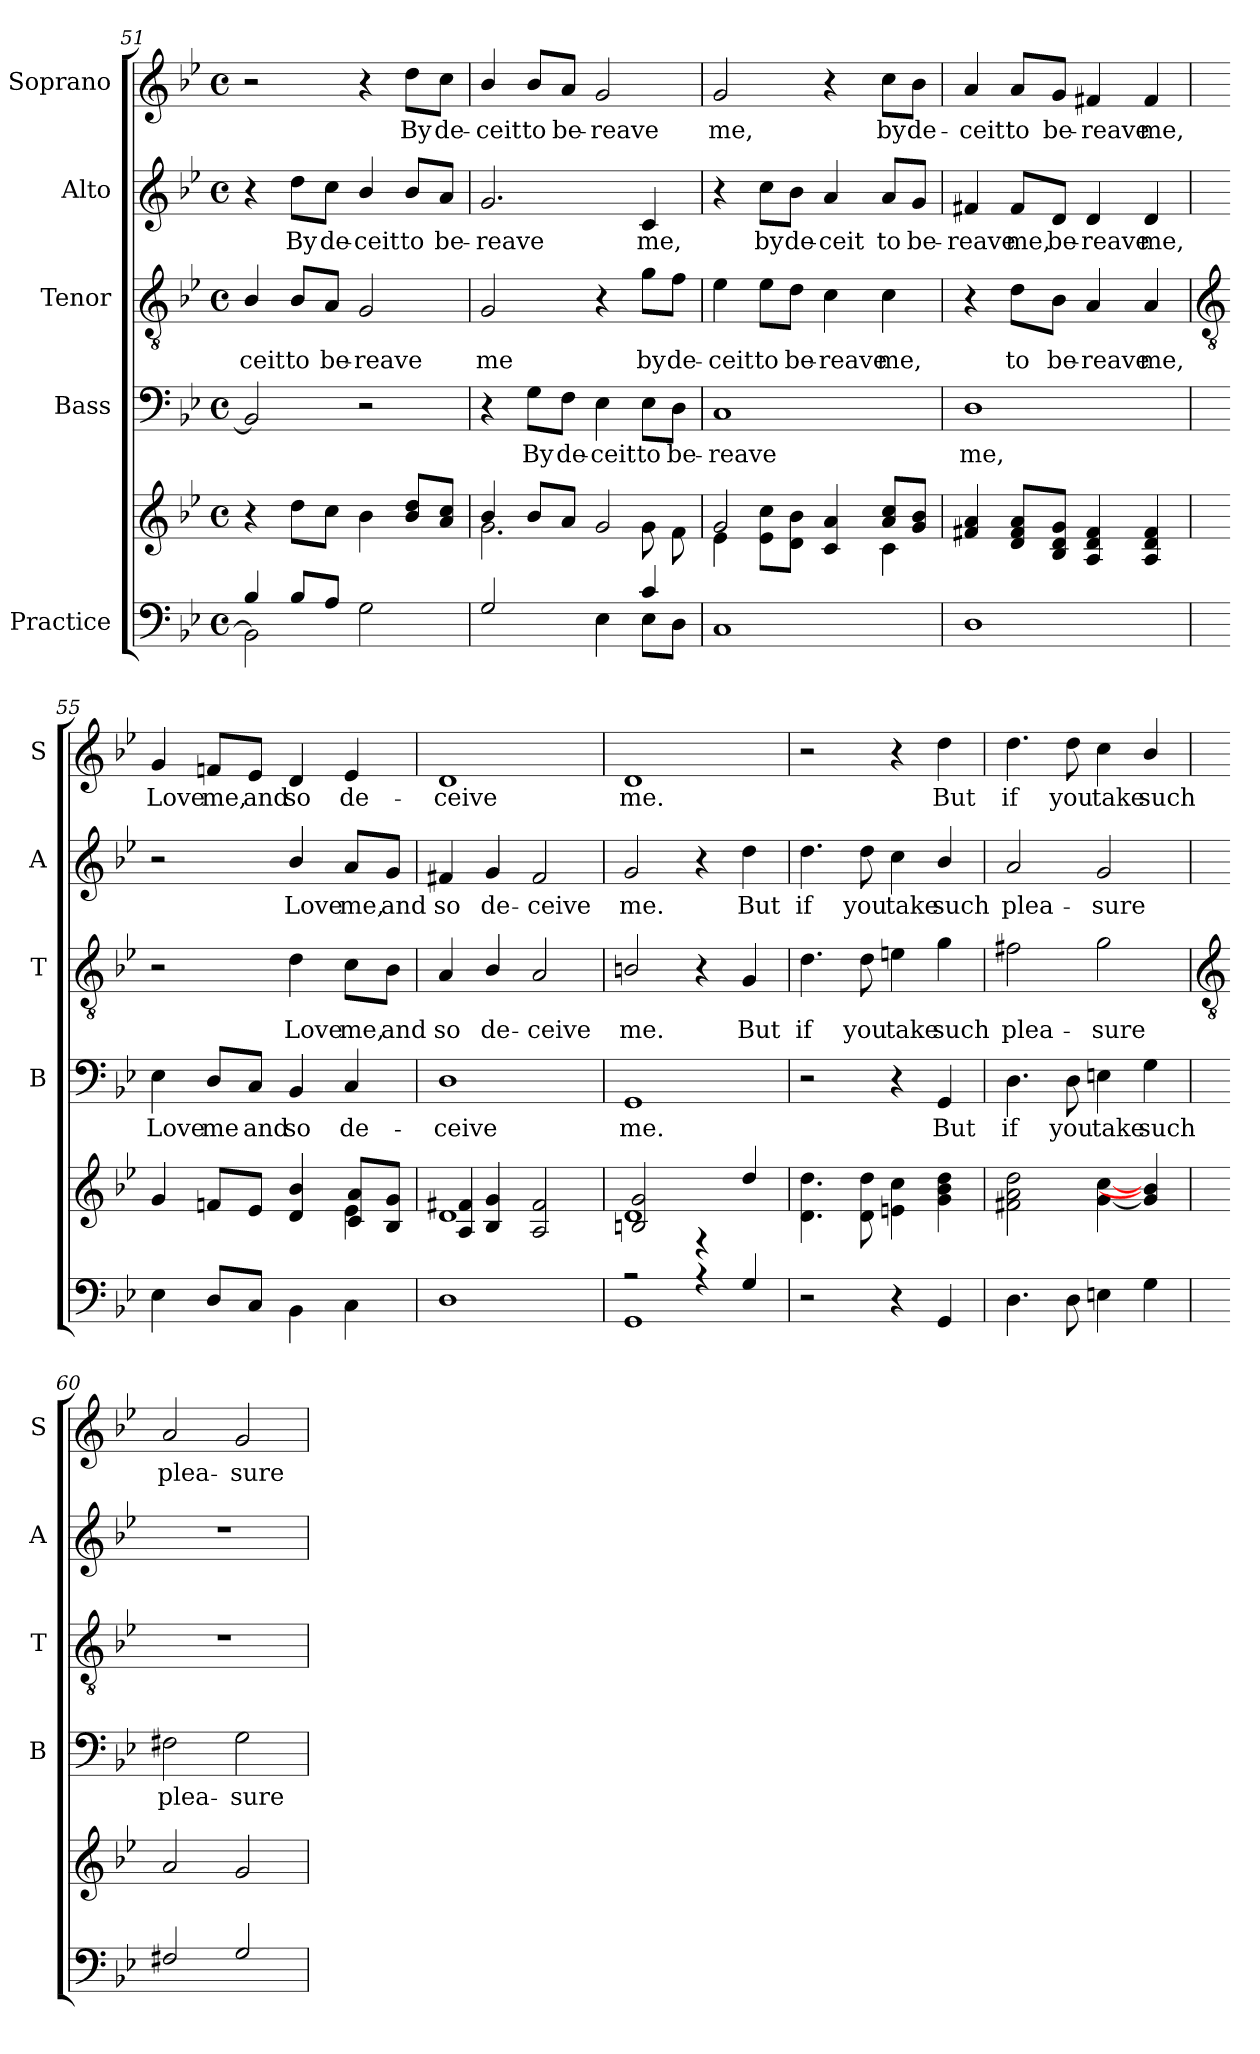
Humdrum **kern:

**kern	**kern	**kern	**text	**kern	**text	**kern	**text	**kern	**text
*part5	*part5	*part4	*part4	*part3	*part3	*part2	*part2	*part1	*part1
*staff6	*staff5	*staff4	*staff4	*staff3	*staff3	*staff2	*staff2	*staff1	*staff1
*I"Practice	*	*I"Bass	*	*I"Tenor	*	*I"Alto	*	*I"Soprano	*
*	*	*I'B	*	*I'T	*	*I'A	*	*I'S	*
!!LO:LB:g=z
*clefF4	*clefG2	*clefF4	*	*clefGv2	*	*clefG2	*	*clefG2	*
*k[b-e-]	*k[b-e-]	*k[b-e-]	*	*k[b-e-]	*	*k[b-e-]	*	*k[b-e-]	*
*B-:	*B-:	*B-:	*	*B-:	*	*B-:	*	*B-:	*
*M4/4	*M4/4	*M4/4	*	*M4/4	*	*M4/4	*	*M4/4	*
*met(c)	*met(c)	*met(c)	*	*met(c)	*	*met(c)	*	*met(c)	*
=51	=51	=51	=51	=51	=51	=51	=51	=51	=51
*^	*^	*	*	*	*	*	*	*	*
!	!	!	!	!	!	!	!LO:LY:b	!	!	!	!
4B-/	2BB-\]	2ryy	4r	2BB-]	.	4B-/	-ceit	4r	.	2r	.
!	!	!	!	!	!	!	!LO:LY:b	!	!LO:LY:b	!	!
8B-/L	.	.	8dd\L	.	.	8B-/L	to	8dd\L	By	.	.
!	!	!	!	!	!	!	!LO:LY:b	!	!LO:LY:b	!	!
8A/J	.	.	8cc\J	.	.	8A/J	be-	8cc\J	de-	.	.
!	!	!	!	!	!	!	!LO:LY:b	!	!LO:LY:b	!	!
2G	2ryy	4ryy	4b-\	2r	.	2G	-reave	4b-/	-ceit	4r	.
!	!	!	!	!	!	!	!	!	!LO:LY:b	!	!LO:LY:b
.	.	4ryy	8b-\ 8dd\L	.	.	.	.	8b-/L	to	8dd\L	By
!	!	!	!	!	!	!	!	!	!LO:LY:b	!	!LO:LY:b
.	.	.	8a/ 8cc/J	.	.	.	.	8a/J	be-	8cc\J	de-
=52	=52	=52	=52	=52	=52	=52	=52	=52	=52	=52	=52
*	*^	*	*^	*	*	*	*	*	*	*	*
!	!	!	!	!	!	!	!	!	!LO:LY:b	!	!LO:LY:b	!	!LO:LY:b
2.ryy	2G/	4ryy	4b-/	2.g\	2.ryy	4r	.	2G	me	2.g	-reave	4b-/	-ceit
!	!	!	!	!	!	!	!LO:LY:b	!	!	!	!	!	!LO:LY:b
.	.	8G\	8b-/L	.	.	8G\L	By	.	.	.	.	8b-/L	to
!	!	!	!	!	!	!	!LO:LY:b	!	!	!	!	!	!LO:LY:b
.	.	8F\J	8a/J	.	.	8F\J	de-	.	.	.	.	8a/J	be-
!	!	!	!	!	!	!	!LO:LY:b	!	!	!	!	!	!LO:LY:b
.	4ryy	4E-\	2g	.	.	4E-	-ceit	4r	.	.	.	2g	-reave
!	!	!	!	!	!	!	!LO:LY:b	!	!LO:LY:b	!	!LO:LY:b	!	!
4c/	4ryy	8E-\L	.	4ryy	8g\L	8E-\L	to	8g\L	by	4c	me,	.	.
!	!	!	!	!	!	!	!LO:LY:b	!	!LO:LY:b	!	!	!	!
.	.	8D\J	.	.	8f\	8D\J	be-	8f\J	de-	.	.	.	.
=53	=53	=53	=53	=53	=53	=53	=53	=53	=53	=53	=53	=53	=53
!	!	!	!	!	!	!	!LO:LY:b	!	!LO:LY:b	!	!	!	!LO:LY:b
*	*v	*v	*	*	*	*	*	*	*	*	*	*	*
4ryy	1C\	2g/	4ryy	4e-\	1C	-reave	4e-	-ceit	4r	.	2g	me,
!	!	!	!	!	!	!	!	!LO:LY:b	!	!LO:LY:b	!	!
2.ryy	.	.	8e-\ 8cc\L	2.ryy	.	.	8e-\L	to	8cc\L	by	.	.
!	!	!	!	!	!	!	!	!LO:LY:b	!	!LO:LY:b	!	!
.	.	.	8d\ 8b-\J	.	.	.	8d\J	be-	8b-\J	de-	.	.
!	!	!	!	!	!	!	!	!LO:LY:b	!	!LO:LY:b	!	!
.	.	4ryy	4c/ 4a/	.	.	.	4c	-reave	4a/	-ceit	4r	.
!	!	!	!	!	!	!	!	!LO:LY:b	!	!LO:LY:b	!	!LO:LY:b
.	.	8a/ 8cc/L	4c\	.	.	.	4c	me,	8a/L	to	8cc\L	by
!	!	!	!	!	!	!	!	!	!	!LO:LY:b	!	!LO:LY:b
.	.	8g/ 8b-/J	.	.	.	.	.	.	8g/J	be-	8b-\J	de-
*	*	*	*v	*v	*	*	*	*	*	*	*	*
=54	=54	=54	=54	=54	=54	=54	=54	=54	=54	=54	=54
!	!	!	!	!	!LO:LY:b	!	!	!	!LO:LY:b	!	!LO:LY:b
1ryy	1D\	4f#X/ 4a/	1ryy	1D	me,	4r	.	4f#X	-reave	4a/	-ceit
!	!	!	!	!	!	!	!LO:LY:b	!	!LO:LY:b	!	!LO:LY:b
.	.	8d 8f# 8aL	.	.	.	8d\L	to	8f#/L	me,	8a/L	to
!	!	!	!	!	!	!	!LO:LY:b	!	!LO:LY:b	!	!LO:LY:b
.	.	8B- 8d 8gJ	.	.	.	8B-\J	be-	8d/J	be-	8g/J	be-
!	!	!	!	!	!	!	!LO:LY:b	!	!LO:LY:b	!	!LO:LY:b
.	.	4A 4d 4f#	.	.	.	4A	-reave	4d	-reave	4f#X	-reave
!	!	!	!	!	!	!	!LO:LY:b	!	!LO:LY:b	!	!LO:LY:b
.	.	4A 4d 4f#	.	.	.	4A	me,	4d	me,	4f#	me,
!!LO:LB:g=z
=55	=55	=55	=55	=55	=55	=55	=55	=55	=55	=55	=55
*	*	*	*	*	*	*clefGv2	*	*	*	*	*
!	!	!	!	!	!LO:LY:b	!	!	!	!	!	!LO:LY:b
1ryy	4E-	4g	2.ryy	4E-	Love	2r	.	2r	.	4g	Love
!	!	!	!	!	!LO:LY:b	!	!	!	!	!	!LO:LY:b
.	8D/L	8fnL	.	8D/L	me	.	.	.	.	8fn/L	me,
!	!	!	!	!	!LO:LY:b	!	!	!	!	!	!LO:LY:b
.	8CJ	8e-J	.	8C/J	and	.	.	.	.	8e-/J	and
!	!	!	!	!	!LO:LY:b	!	!LO:LY:b	!	!LO:LY:b	!	!LO:LY:b
.	4BB-	4d 4b-	.	4BB-	so	4d	Love	4b-/	Love	4d	so
!	!	!	!	!	!LO:LY:b	!	!LO:LY:b	!	!LO:LY:b	!	!LO:LY:b
.	4C	4e-\	8c/ 8a/L	4C	de-	8c\L	me,	8a/L	me,	4e-	de-
!	!	!	!	!	!	!	!LO:LY:b	!	!LO:LY:b	!	!
.	.	.	8B-/ 8g/J	.	.	8B-\J	and	8g/J	and	.	.
=56	=56	=56	=56	=56	=56	=56	=56	=56	=56	=56	=56
!	!	!	!	!	!LO:LY:b	!	!LO:LY:b	!	!LO:LY:b	!	!LO:LY:b
1ryy	1D	1d	4A/ 4f#X/	1D	-ceive	4A	so	4f#X	so	1d	-ceive
!	!	!	!	!	!	!	!LO:LY:b	!	!LO:LY:b	!	!
.	.	.	4B-/ 4g/	.	.	4B-/	de-	4g	de-	.	.
!	!	!	!	!	!	!	!LO:LY:b	!	!LO:LY:b	!	!
.	.	.	2A/ 2f#/	.	.	2A	-ceive	2f#	-ceive	.	.
=57	=57	=57	=57	=57	=57	=57	=57	=57	=57	=57	=57
!	!	!	!	!	!LO:LY:b	!	!LO:LY:b	!	!LO:LY:b	!	!LO:LY:b
2r	1GG	1d	2Bn/ 2g/	1GG	me.	2Bn/	me.	2g	me.	1d	me.
4r	.	.	4r	.	.	4r	.	4r	.	.	.
!	!	!	!	!	!	!	!LO:LY:b	!	!LO:LY:b	!	!
4G/	.	.	4dd/	.	.	4G	But	4dd	But	.	.
*v	*v	*	*	*	*	*	*	*	*	*	*
=58	=58	=58	=58	=58	=58	=58	=58	=58	=58	=58
!	!	!	!	!	!	!LO:LY:b	!	!LO:LY:b	!	!
2r	1ryy	4.d\ 4.dd\	2r	.	4.d	if	4.dd	if	2r	.
!	!	!	!	!	!	!LO:LY:b	!	!LO:LY:b	!	!
.	.	8d\ 8dd\	.	.	8d	you	8dd	you	.	.
!	!	!	!	!	!	!LO:LY:b	!	!LO:LY:b	!	!
4r	.	4en\ 4cc\	4r	.	4en	take	4cc	take	4r	.
!	!	!	!	!LO:LY:b	!	!LO:LY:b	!	!LO:LY:b	!	!LO:LY:b
4GG	.	4g\ 4b-\ 4dd\	4GG	But	4g	such	4b-/	such	4dd	But
=59	=59	=59	=59	=59	=59	=59	=59	=59	=59	=59
!	!	!	!	!LO:LY:b	!	!LO:LY:b	!	!LO:LY:b	!	!LO:LY:b
4.D	1ryy	2f#X\ 2a\ 2dd\	4.D	if	2f#X	plea-	2a/	plea-	4.dd	if
!	!	!	!	!LO:LY:b	!	!	!	!	!	!LO:LY:b
8D	.	.	8D	you	.	.	.	.	8dd	you
!	!	!	!	!LO:LY:b	!	!LO:LY:b	!	!LO:LY:b	!	!LO:LY:b
4En	.	[4g\ [4cc\	4En	take	2g	-sure	2g	-sure	4cc	take
!	!	!	!	!LO:LY:b	!	!	!	!	!	!LO:LY:b
4G	.	4g/] 4b-/]	4G	such	.	.	.	.	4b-/	such
!!LO:LB:g=z
=60	=60	=60	=60	=60	=60	=60	=60	=60	=60	=60
*	*	*	*	*	*clefGv2	*	*	*	*	*
*^	*	*	*	*	*	*	*	*	*	*
!	!	!	!	!	!LO:LY:b	!	!	!	!	!	!LO:LY:b
2F#X	1ryy	1ryy	2a/	2F#X	plea-	1r	.	1r	.	2a/	plea-
!	!	!	!	!	!LO:LY:b	!	!	!	!	!	!LO:LY:b
2G	.	.	2g/	2G	-sure	.	.	.	.	2g	-sure
*v	*v	*	*	*	*	*	*	*	*	*	*
*	*v	*v	*	*	*	*	*	*	*	*
=	=	=	=	=	=	=	=	=	=
*-	*-	*-	*-	*-	*-	*-	*-	*-	*-
